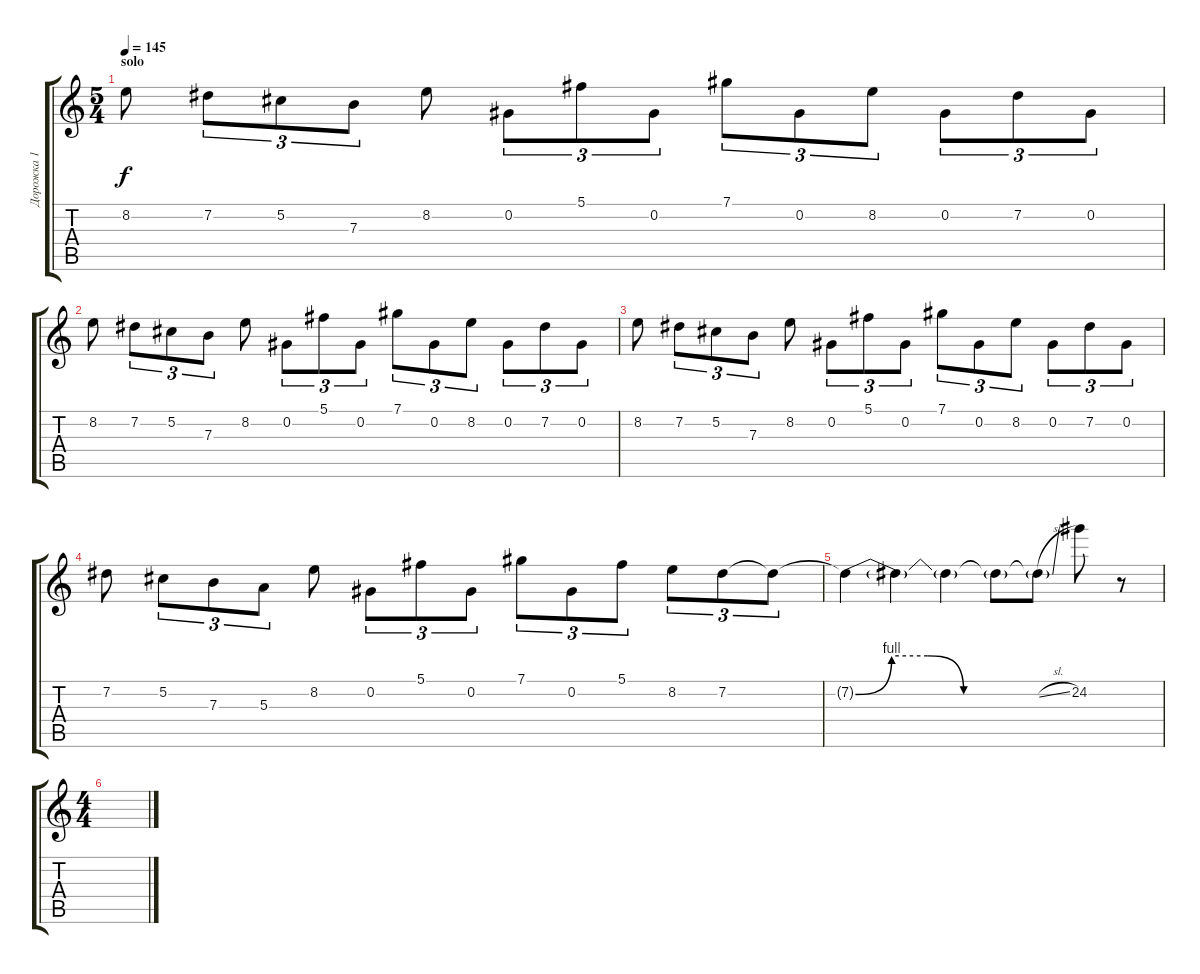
\track ("Дорожка 1" "Дорожка 1") {instrument distortionguitar}
\staff {score tabs}
\tuning (Db4 Ab3 E3 B2 Gb2 Db2) {hide}
\ts (5 4)
\section ("" "solo")
\tempo 145
\clef g2
\ks c
8.2.8{dy f} 7.2.8{tu (3 2)} 5.2.8{tu (3 2)} 7.3.8{tu (3 2)} 8.2.8 0.2.8{tu (3 2)} 5.1.8{tu (3 2)} 0.2.8{tu (3 2)} 7.1.8{tu (3 2)} 0.2.8{tu (3 2)} 8.2.8{tu (3 2)} 0.2.8{tu (3 2)} 7.2.8{tu (3 2)} 0.2.8{tu (3 2)} |
8.2.8 7.2.8{tu (3 2)} 5.2.8{tu (3 2)} 7.3.8{tu (3 2)} 8.2.8 0.2.8{tu (3 2)} 5.1.8{tu (3 2)} 0.2.8{tu (3 2)} 7.1.8{tu (3 2)} 0.2.8{tu (3 2)} 8.2.8{tu (3 2)} 0.2.8{tu (3 2)} 7.2.8{tu (3 2)} 0.2.8{tu (3 2)} |
8.2.8 7.2.8{tu (3 2)} 5.2.8{tu (3 2)} 7.3.8{tu (3 2)} 8.2.8 0.2.8{tu (3 2)} 5.1.8{tu (3 2)} 0.2.8{tu (3 2)} 7.1.8{tu (3 2)} 0.2.8{tu (3 2)} 8.2.8{tu (3 2)} 0.2.8{tu (3 2)} 7.2.8{tu (3 2)} 0.2.8{tu (3 2)} |
7.2.8 5.2.8{tu (3 2)} 7.3.8{tu (3 2)} 5.3.8{tu (3 2)} 8.2.8 0.2.8{tu (3 2)} 5.1.8{tu (3 2)} 0.2.8{tu (3 2)} 7.1.8{tu (3 2)} 0.2.8{tu (3 2)} 5.1.8{tu (3 2)} 8.2.8{tu (3 2)} 7.2.8{tu (3 2)} 7.2{t}.8{tu (3 2)} |
7.2{be (custom 0 0 10 4 20 4 30 0 60 0) t}.4 7.2{t}.4 7.2{t}.4 7.2{t}.8 7.2{sl t}.8 24.2.8 r.8 |
\ts (4 4)
